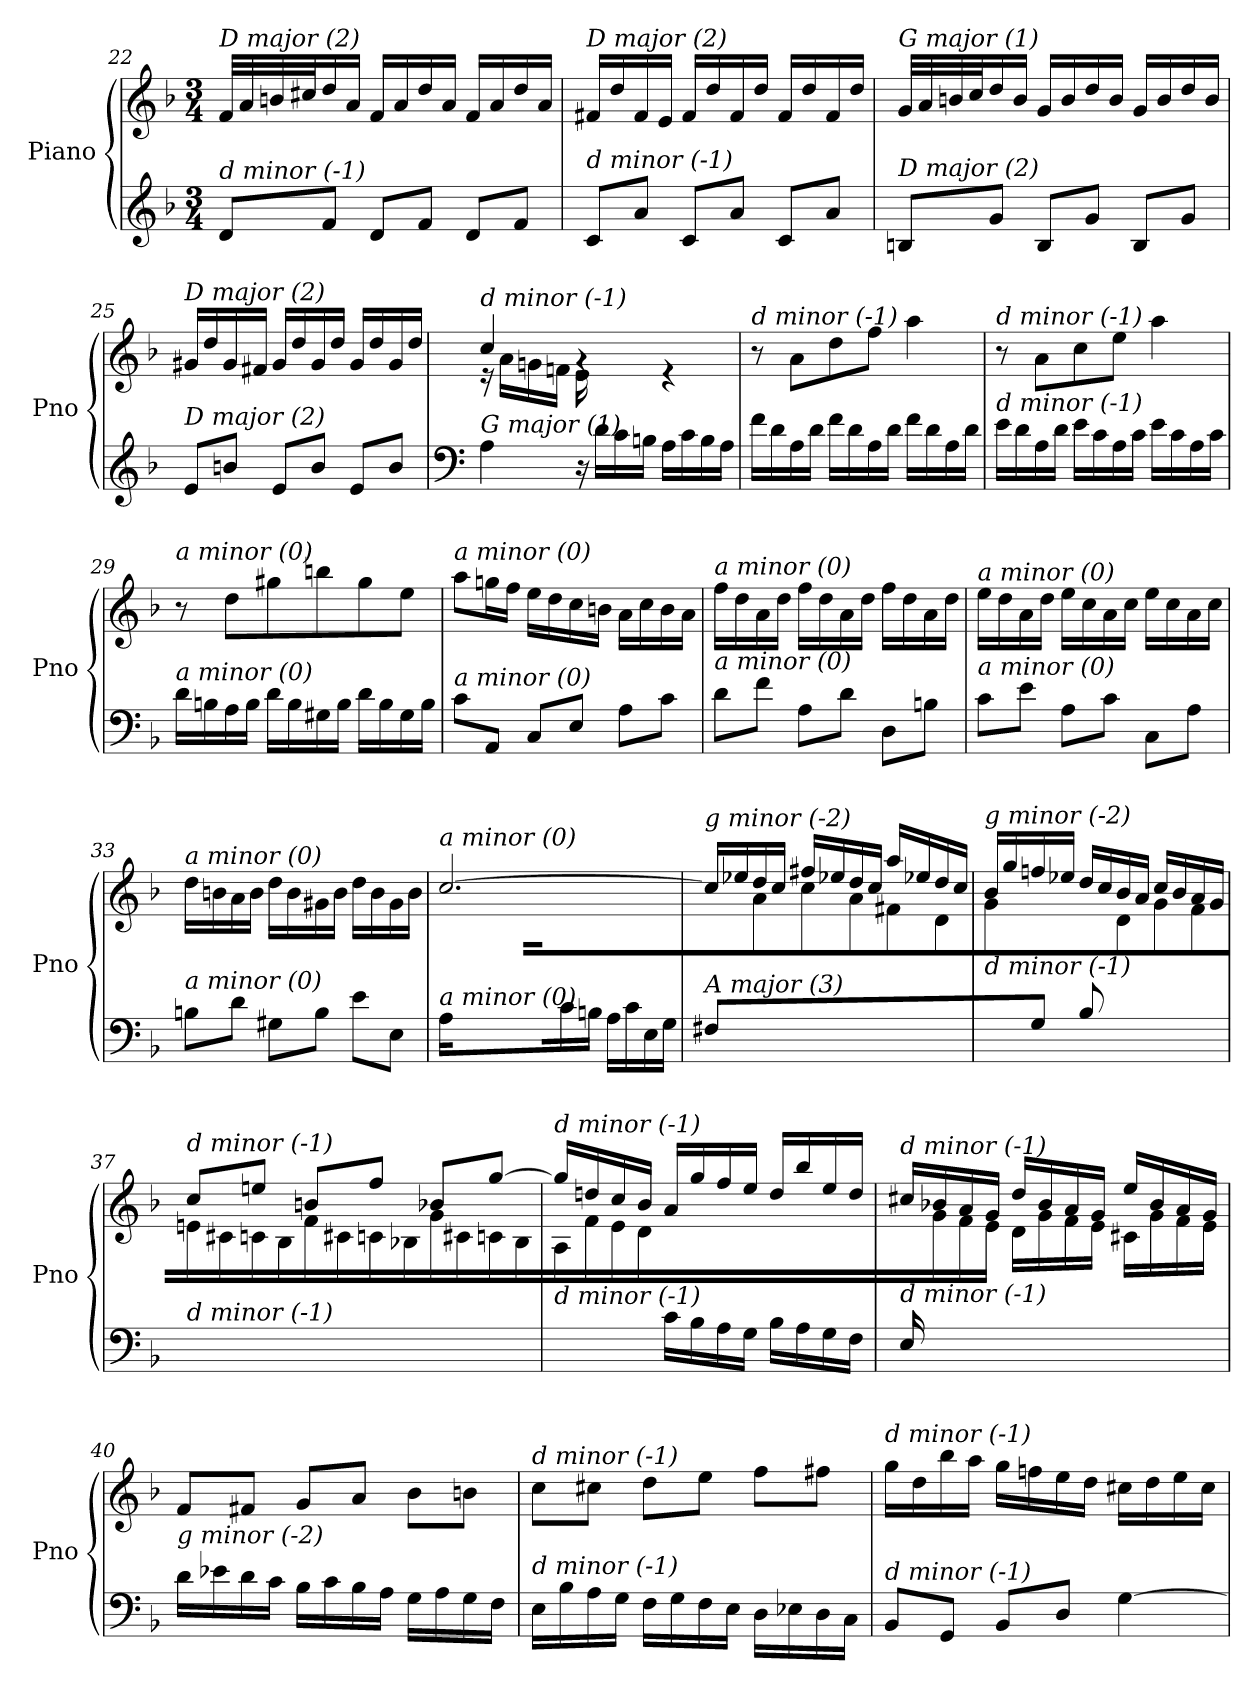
**kern	**kern
*part1	*part1
*staff2	*staff1
*I"Piano	*
*I'Pno	*
*clefG2	*clefG2
*k[b-]	*k[b-]
*M3/4	*M3/4
=22	=22
!	!LO:TX:i:t=D major (2)
!LO:TX:i:t=d minor (-1)	!
8d/L	32f/LLL
.	32a/
.	32bn/
.	32cc#X/J
8f/J	16dd/
.	16a/JJ
8d/L	16f/LL
.	16a/
8f/J	16dd/
.	16a/JJ
8d/L	16f/LL
.	16a/
8f/J	16dd/
.	16a/JJ
=23	=23
!	!LO:TX:i:t=D major (2)
!LO:TX:i:t=d minor (-1)	!
8c/L	16f#X/LL
.	16dd/
8a/J	16f#/
.	16e/JJ
8c/L	16f#/LL
.	16dd/
8a/J	16f#/
.	16dd/JJ
8c/L	16f#/LL
.	16dd/
8a/J	16f#/
.	16dd/JJ
=24	=24
!	!LO:TX:i:t=G major (1)
!LO:TX:i:t=D major (2)	!
8Bn/L	32g/LLL
.	32a/
.	32bn/
.	32cc/J
8g/J	16dd/
.	16b/JJ
8B/L	16g/LL
.	16b/
8g/J	16dd/
.	16b/JJ
8B/L	16g/LL
.	16b/
8g/J	16dd/
.	16b/JJ
!!LO:LB:g=z
=25	=25
!	!LO:TX:i:t=D major (2)
!LO:TX:i:t=D major (2)	!
8e/L	16g#X/LL
.	16dd/
8bn/J	16g#/
.	16f#X/JJ
8e/L	16g#/LL
.	16dd/
8b/J	16g#/
.	16dd/JJ
8e/L	16g#/LL
.	16dd/
8b/J	16g#/
.	16dd/JJ
=26	=26
*clefF4	*
*^	*^
!	!	!LO:TX:i:t=d minor (-1)	!
!LO:TX:i:t=G major (1)	!	!	!
4ryy	4A\	4cc/	16r
.	.	.	16a\LL
.	.	.	16gn\
.	.	.	16fn\JJ
16ryy	16r	4rg	16e\
4..ryy	16d\LL	.	4..ryy
.	16c\	.	.
.	16Bn\JJ	.	.
.	16A\LL	4re	.
.	16c\	.	.
.	16B\	.	.
.	16A\JJ	.	.
*	*	*v	*v
=27	=27	=27
!	!	!LO:TX:i:t=d minor (-1)
!LO:TX:i:t=g minor (-2)	!	!
*v	*v	*
16f\LL	8r
16d\	.
16A\	8a\L
16d\JJ	.
16f\LL	8dd\
16d\	.
16A\	8ff\J
16d\JJ	.
16f\LL	4aa\
16d\	.
16A\	.
16d\JJ	.
=28	=28
!	!LO:TX:i:t=d minor (-1)
!LO:TX:i:t=d minor (-1)	!
16e\LL	8r
16d\	.
16A\	8a\L
16d\JJ	.
16e\LL	8cc\
16c\	.
16A\	8ee\J
16c\JJ	.
16e\LL	4aa\
16c\	.
16A\	.
16c\JJ	.
!!LO:LB:g=z
=29	=29
!	!LO:TX:i:t=a minor (0)
!LO:TX:i:t=a minor (0)	!
16d\LL	8r
16Bn\	.
16A\	8dd\L
16B\JJ	.
16d\LL	8gg#X\
16B\	.
16G#X\	8bbn\
16B\JJ	.
16d\LL	8gg#\
16B\	.
16G#\	8ee\J
16B\JJ	.
=30	=30
!	!LO:TX:i:t=a minor (0)
!LO:TX:i:t=a minor (0)	!
8c\L	8aa\L
8AA/J	16ggn\L
.	16ff\JJ
8C/L	16ee\LL
.	16dd\
8E/J	16cc\
.	16bn\JJ
8A\L	16a\LL
.	16cc\
8c\J	16b\
.	16a\JJ
=31	=31
!	!LO:TX:i:t=a minor (0)
!LO:TX:i:t=a minor (0)	!
8d\L	16ff\LL
.	16dd\
8f\J	16a\
.	16dd\JJ
8A\L	16ff\LL
.	16dd\
8d\J	16a\
.	16dd\JJ
8D\L	16ff\LL
.	16dd\
8Bn\J	16a\
.	16dd\JJ
=32	=32
!	!LO:TX:i:t=a minor (0)
!LO:TX:i:t=a minor (0)	!
8c\L	16ee\LL
.	16dd\
8e\J	16a\
.	16dd\JJ
8A\L	16ee\LL
.	16cc\
8c\J	16a\
.	16cc\JJ
8C\L	16ee\LL
.	16cc\
8A\J	16a\
.	16cc\JJ
!!LO:LB:g=z
=33	=33
!	!LO:TX:i:t=a minor (0)
!LO:TX:i:t=a minor (0)	!
8Bn\L	16dd\LL
.	16bn\
8d\J	16a\
.	16b\JJ
8G#X\L	16dd\LL
.	16b\
8B\J	16g#X\
.	16b\JJ
8e\L	16dd\LL
.	16b\
8E\J	16g#\
.	16b\JJ
=34	=34
*	*^
!	!LO:TX:i:t=a minor (0)	!
!LO:TX:i:t=a minor (0)	!	!
16A/LL	[2.cc/	16ryy
4ryy	.	16a\
.	.	16gn\
.	.	16f\JJ
.	.	16e\LL
16ryy	.	16d\
16c\	.	4.ryy
16Bn\JJ	.	.
16A\LL	.	.
16c\	.	.
16E\	.	.
16G\JJ	.	.
=35	=35	=35
!	!LO:TX:i:t=g minor (-2)	!
!LO:TX:i:t=A major (3)	!	!
8F#X/L	16cc/LL]	8ryy
.	16ee-X/	.
2ryy	16dd/	8a\J
.	16cc/JJ	.
.	16ff#X/LL	8cc\L
.	16ee-X/	.
.	16dd/	8a\J
.	16cc/JJ	.
.	16aa/LL	8f#X\L
.	16ee-X/	.
8ryy	16dd/	8d\J
.	16cc/JJ	.
=36	=36	=36
!	!LO:TX:i:t=g minor (-2)	!
!LO:TX:i:t=d minor (-1)	!	!
8ryy	16b-/LL	8g\L
.	16gg/	.
8G/J	16ffn/	4ryy
.	16ee-X/JJ	.
8B-/L	16dd/LL	.
.	16cc/	.
4.ryy	16b-/	8d\J
.	16a/JJ	.
.	16cc/LL	8g\L
.	16b-/	.
.	16a/	8f\J
.	16g/JJ	.
!!LO:LB:g=z	!!
=37	=37	=37
!	!LO:TX:i:t=d minor (-1)	!
!LO:TX:i:t=d minor (-1)	!	!
2.ryy	8cc/L	16en\LL
.	.	16c#Xi\
.	8een/J	16c\
.	.	16B-\JJ
.	8bn/L	16f\LL
.	.	16c#Xi\
.	8ff/J	16c\
.	.	16B-X\JJ
.	8b-X/L	16g\LL
.	.	16c#Xi\
.	[8gg/J	16c\
.	.	16B-\JJ
=38	=38	=38
!	!LO:TX:i:t=d minor (-1)	!
!LO:TX:i:t=d minor (-1)	!	!
4ryy	16gg/LL]	16A\LL
.	16ddn/	16f\
.	16cc/	16e\
.	16b-/JJ	16d\JJ
16c\LL	16a/LL	2ryy
16B-\	16gg/	.
16A\	16ff/	.
16G\JJ	16ee/JJ	.
16B-\LL	16dd/LL	.
16A\	16bb-/	.
16G\	16ee/	.
16F\JJ	16dd/JJ	.
=39	=39	=39
!	!LO:TX:i:t=d minor (-1)	!
!LO:TX:i:t=d minor (-1)	!	!
16E/LL	16cc#X/LL	16ryy
2ryy	16b-X/	16g\
.	16a/	16f\
.	16g/JJ	16e\JJ
.	16dd/LL	16d\LL
.	16b-/	16g\
.	16a/	16f\
.	16g/JJ	16e\JJ
.	16ee/LL	16c#X\LL
8.ryy	16b-/	16g\
.	16a/	16f\
.	16g/JJ	16e\JJ
=40	=40	=40
!	!LO:TX:i:t=g minor (-2)	!
!LO:TX:i:t=g minor (-2)	!	!
*	*v	*v
16d\LL	8f/L
16e-X\	.
16d\	8f#X/J
16c\JJ	.
16B-\LL	8g/L
16c\	.
16B-\	8a/J
16A\JJ	.
16G\LL	8b-\L
16A\	.
16G\	8bn\J
16F\JJ	.
!!LO:LB:g=z
=41	=41
!	!LO:TX:i:t=d minor (-1)
!LO:TX:i:t=d minor (-1)	!
16E\LL	8cc\L
16B-\	.
16A\	8cc#X\J
16G\JJ	.
16F\LL	8dd\L
16G\	.
16F\	8ee\J
16E\JJ	.
16D\LL	8ff\L
16E-X\	.
16D\	8ff#X\J
16C\JJ	.
=42	=42
!	!LO:TX:i:t=d minor (-1)
!LO:TX:i:t=d minor (-1)	!
8BB-/L	16gg\LL
.	16dd\
8GG/J	16bb-\
.	16aa\JJ
8BB-/L	16gg\LL
.	16ffn\
8D/J	16ee\
.	16dd\JJ
[4G\	16cc#X\LL
.	16dd\
.	16ee\
.	16cc#\JJ
=	=
*-	*-
